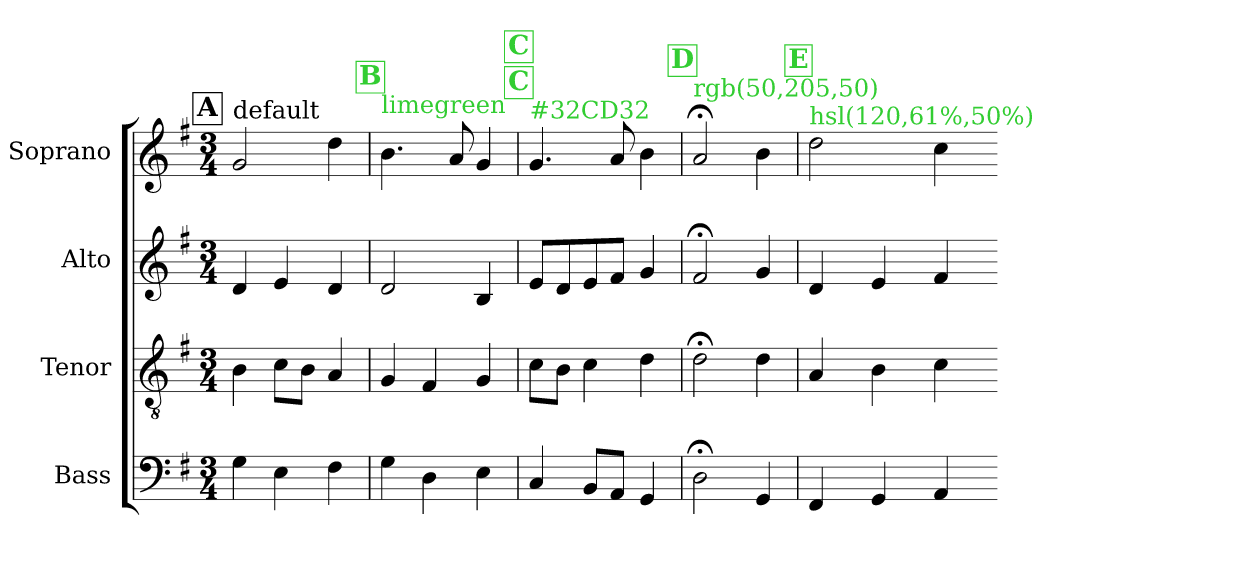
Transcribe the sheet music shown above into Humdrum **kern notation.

**kern	**kern	**kern	**kern
*part4	*part3	*part2	*part1
*staff4	*staff3	*staff2	*staff1
*I"Bass	*I"Tenor	*I"Alto	*I"Soprano
*I'B	*I'T	*I'A	*I'S
*clefF4	*clefGv2	*clefG2	*clefG2
*k[f#]	*k[f#]	*k[f#]	*k[f#]
*M3/4	*M3/4	*M3/4	*M3/4
!!LO:REH:place=s1:t=A
=1	=1	=1	=1
!	!	!	!LO:TX:a:t=default
4G	4B	4d	2g
4E	8cL	4e	.
.	8BJ	.	.
4F#	4A	4d	4dd
!!LO:REH:place=s1:color=limegreen:t=B
=2	=2	=2	=2
!	!	!	!LO:TX:a:color=limegreen:t=limegreen
4G	4G	2d	4.b
4D	4F#	.	.
.	.	.	8a
4E	4G	4B	4g
!!LO:REH:place=s1:a:color=#32CD32:t=C
!!LO:REH:place=s4:b:color=#32CD32:t=C
=3	=3	=3	=3
!	!	!	!LO:TX:a:color=#32CD32:t=#32CD32
4C	8cL	8eL	4.g
.	8BJ	8d	.
8BBL	4c	8e	.
8AAJ	.	8f#J	8a
4GG	4d	4g	4b
!!LO:REH:place=s1:color=#32cd32:t=D
=4	=4	=4	=4
!	!	!	!LO:TX:a:color=#32cd32:t=rgb(50,205,50)
2D;<	2d;<	2f#;<	2a;<
4GG	4d	4g	4b
!!LO:REH:place=s1:color=#32cd32:t=E
=5	=5	=5	=5
!	!	!	!LO:TX:a:color=#32cd32:t=hsl(120,61%,50%)
4FF#	4A	4d	2dd
4GG	4B	4e	.
4AA	4c	4f#	4cc
=-	=-	=-	=-
*-	*-	*-	*-
